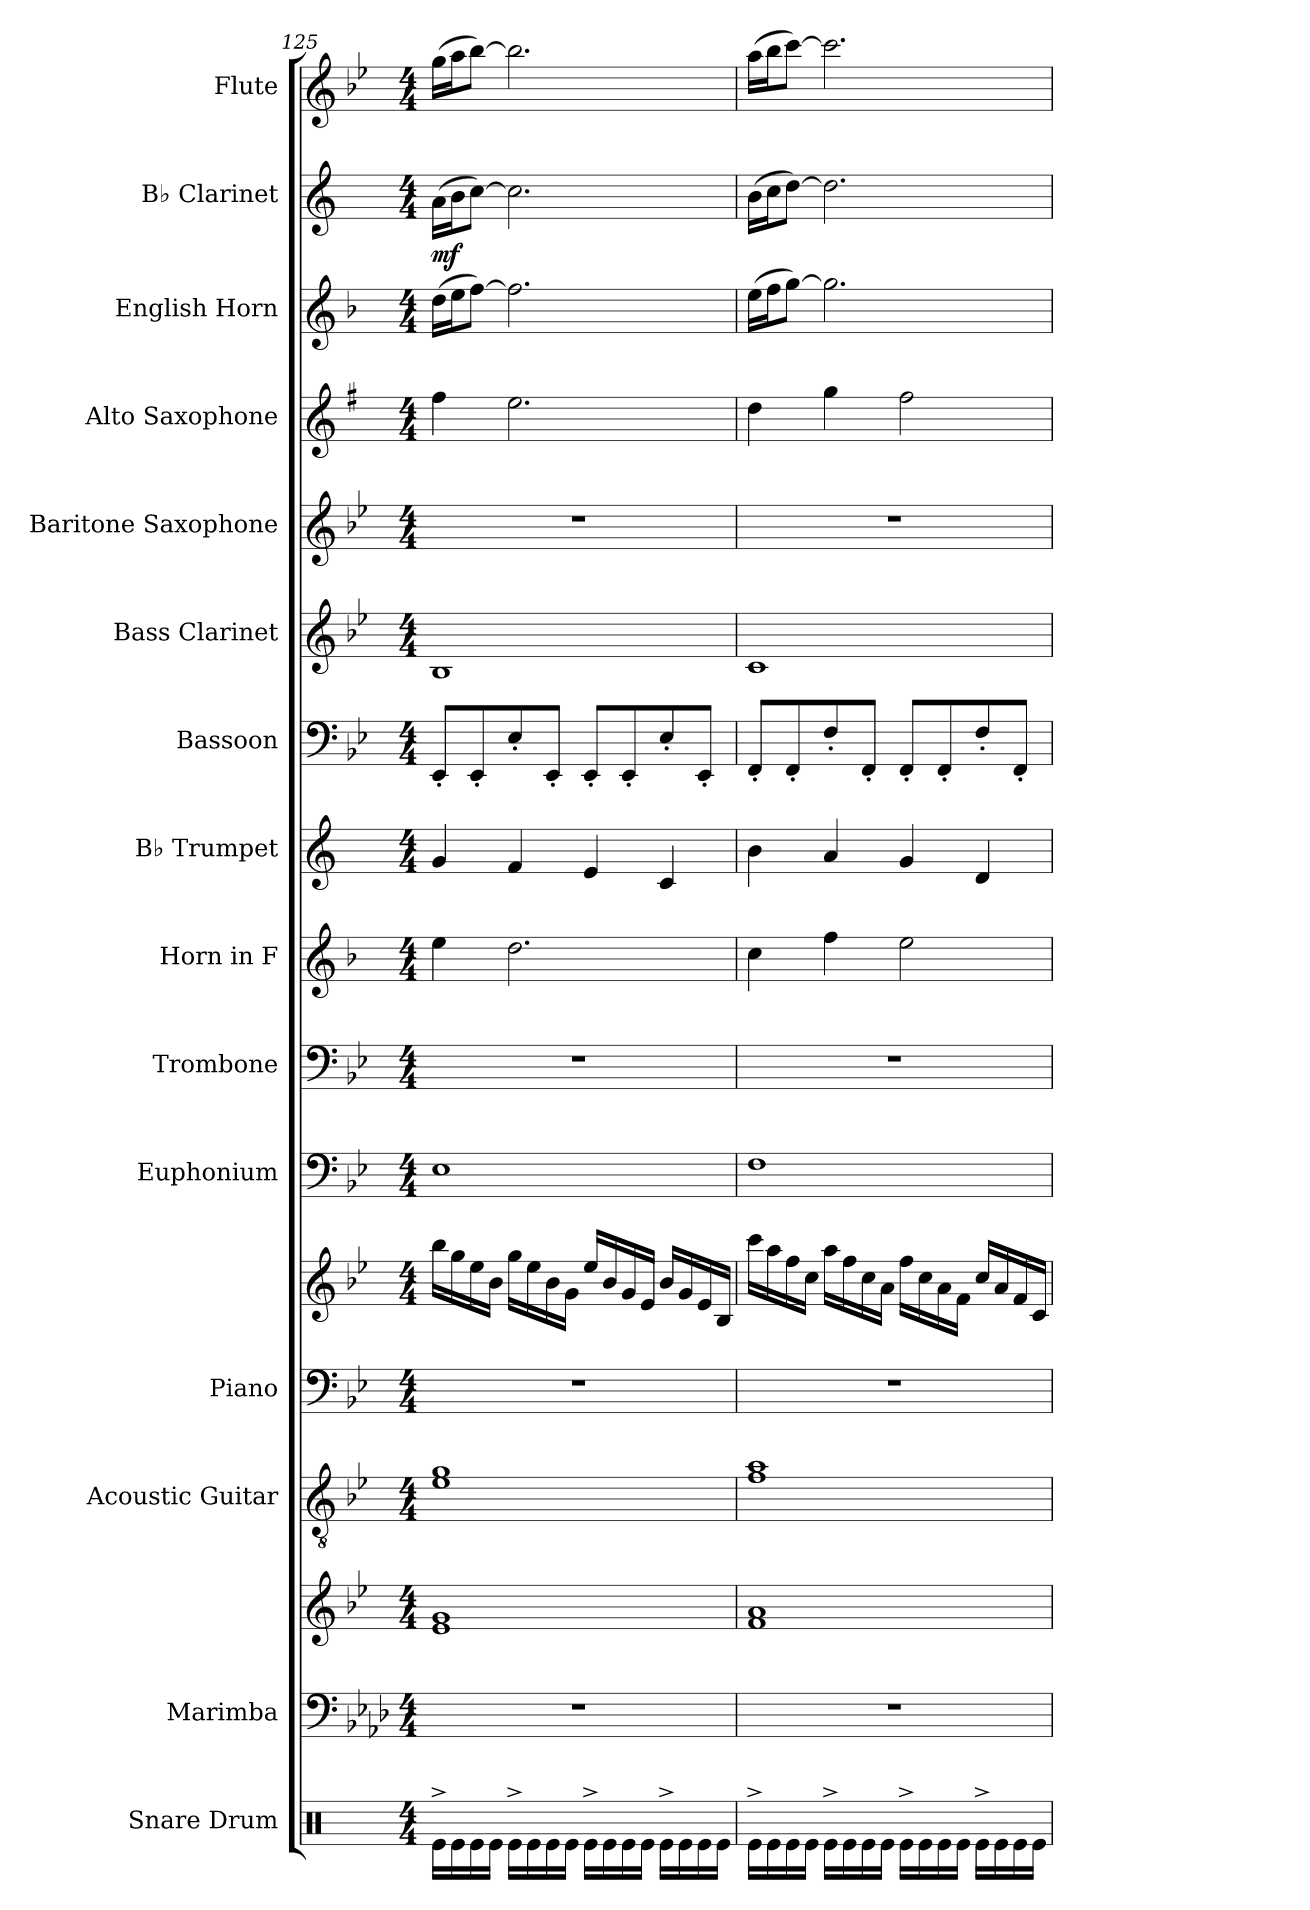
**kern	**kern	**kern	**kern	**kern	**kern	**kern	**kern	**kern	**kern	**kern	**kern	**kern	**kern	**kern	**kern	**dynam	**kern
*part15	*part14	*part14	*part13	*part12	*part12	*part11	*part10	*part9	*part8	*part7	*part6	*part5	*part4	*part3	*part2	*part2	*part1
*staff17	*staff16	*staff15	*staff14	*staff13	*staff12	*staff11	*staff10	*staff9	*staff8	*staff7	*staff6	*staff5	*staff4	*staff3	*staff2	*staff2	*staff1
*I"Snare Drum	*I"Marimba	*	*I"Acoustic Guitar	*I"Piano	*	*I"Euphonium	*I"Trombone	*I"Horn in F	*I"B♭ Trumpet	*I"Bassoon	*I"Bass Clarinet	*I"Baritone Saxophone	*I"Alto Saxophone	*I"English Horn	*I"B♭ Clarinet	*	*I"Flute
*I'Sn. Dr.	*I'Mrm.	*	*I'Guit.	*I'Pno.	*	*I'Eu.	*I'Trb.	*	*I'B♭ Tpt.	*I'Bsn.	*I'B. Cl.	*I'Bar. Sax.	*I'A. Sax.	*I'E. Hn.	*I'B♭ Cl.	*	*I'Fl.
!!LO:PB:g=z
*clefX	*clefF4	*clefG2	*clefGv2	*clefF4	*clefG2	*clefF4	*clefF4	*clefG2	*clefG2	*clefF4	*clefG2	*clefG2	*clefG2	*clefG2	*clefG2	*	*clefG2
*	*	*	*	*	*	*	*	*ITrd4c7	*ITrd1c2	*	*ITrd8c14	*ITrd12c21	*ITrd5c9	*ITrd4c7	*ITrd1c2	*	*
*k[]	*k[b-e-a-d-]	*k[b-e-]	*k[b-e-]	*k[b-e-]	*k[b-e-]	*k[b-e-]	*k[b-e-]	*k[b-e-]	*k[b-e-]	*k[b-e-]	*k[b-e-]	*k[b-e-]	*k[b-e-]	*k[b-e-]	*k[b-e-]	*	*k[b-e-]
*M4/4	*M4/4	*M4/4	*M4/4	*M4/4	*M4/4	*M4/4	*M4/4	*M4/4	*M4/4	*M4/4	*M4/4	*M4/4	*M4/4	*M4/4	*M4/4	*	*M4/4
=125	=125	=125	=125	=125	=125	=125	=125	=125	=125	=125	=125	=125	=125	=125	=125	=125	=125
!	!	!	!	!	!	!	!	!	!	!	!	!	!	!	!	!LO:DY:b	!
16Re^\LL	1r	1e- 1g	1e- 1g	1r	16bb-\LL	1E-	1r	4a\	4f/	8EE-'/L	1BB-	1r	4a\	(16g\LL	(16g\LL	mf	(16gg\LL
16Re\	.	.	.	.	16gg\	.	.	.	.	.	.	.	.	16a\J	16a\J	.	16aa\J
16Re\	.	.	.	.	16ee-\	.	.	.	.	8EE-'/	.	.	.	[8b-\J)	[8b-\J)	.	[8bb-\J)
16Re\JJ	.	.	.	.	16b-\JJ	.	.	.	.	.	.	.	.	.	.	.	.
16Re^\LL	.	.	.	.	16gg\LL	.	.	2.g\	4e-/	8E-'/	.	.	2.g\	2.b-\]	2.b-\]	.	2.bb-\]
16Re\	.	.	.	.	16ee-\	.	.	.	.	.	.	.	.	.	.	.	.
16Re\	.	.	.	.	16b-\	.	.	.	.	8EE-'/J	.	.	.	.	.	.	.
16Re\JJ	.	.	.	.	16g\JJ	.	.	.	.	.	.	.	.	.	.	.	.
16Re^\LL	.	.	.	.	16ee-/LL	.	.	.	4d/	8EE-'/L	.	.	.	.	.	.	.
16Re\	.	.	.	.	16b-/	.	.	.	.	.	.	.	.	.	.	.	.
16Re\	.	.	.	.	16g/	.	.	.	.	8EE-'/	.	.	.	.	.	.	.
16Re\JJ	.	.	.	.	16e-/JJ	.	.	.	.	.	.	.	.	.	.	.	.
16Re^\LL	.	.	.	.	16b-/LL	.	.	.	4B-/	8E-'/	.	.	.	.	.	.	.
16Re\	.	.	.	.	16g/	.	.	.	.	.	.	.	.	.	.	.	.
16Re\	.	.	.	.	16e-/	.	.	.	.	8EE-'/J	.	.	.	.	.	.	.
16Re\JJ	.	.	.	.	16B-/JJ	.	.	.	.	.	.	.	.	.	.	.	.
=126	=126	=126	=126	=126	=126	=126	=126	=126	=126	=126	=126	=126	=126	=126	=126	=126	=126
16Re^\LL	1r	1f 1a	1f 1a	1r	16ccc\LL	1F	1r	4f\	4a\	8FF'/L	1C	1r	4f\	(16a\LL	(16a\LL	.	(16aa\LL
16Re\	.	.	.	.	16aa\	.	.	.	.	.	.	.	.	16b-\J	16b-\J	.	16bb-\J
16Re\	.	.	.	.	16ff\	.	.	.	.	8FF'/	.	.	.	[8cc\J)	[8cc\J)	.	[8ccc\J)
16Re\JJ	.	.	.	.	16cc\JJ	.	.	.	.	.	.	.	.	.	.	.	.
16Re^\LL	.	.	.	.	16aa\LL	.	.	4b-\	4g/	8F'/	.	.	4b-\	2.cc\]	2.cc\]	.	2.ccc\]
16Re\	.	.	.	.	16ff\	.	.	.	.	.	.	.	.	.	.	.	.
16Re\	.	.	.	.	16cc\	.	.	.	.	8FF'/J	.	.	.	.	.	.	.
16Re\JJ	.	.	.	.	16a\JJ	.	.	.	.	.	.	.	.	.	.	.	.
16Re^\LL	.	.	.	.	16ff\LL	.	.	2a\	4f/	8FF'/L	.	.	2a\	.	.	.	.
16Re\	.	.	.	.	16cc\	.	.	.	.	.	.	.	.	.	.	.	.
16Re\	.	.	.	.	16a\	.	.	.	.	8FF'/	.	.	.	.	.	.	.
16Re\JJ	.	.	.	.	16f\JJ	.	.	.	.	.	.	.	.	.	.	.	.
16Re^\LL	.	.	.	.	16cc/LL	.	.	.	4c/	8F'/	.	.	.	.	.	.	.
16Re\	.	.	.	.	16a/	.	.	.	.	.	.	.	.	.	.	.	.
16Re\	.	.	.	.	16f/	.	.	.	.	8FF'/J	.	.	.	.	.	.	.
16Re\JJ	.	.	.	.	16c/JJ	.	.	.	.	.	.	.	.	.	.	.	.
=	=	=	=	=	=	=	=	=	=	=	=	=	=	=	=	=	=
*-	*-	*-	*-	*-	*-	*-	*-	*-	*-	*-	*-	*-	*-	*-	*-	*-	*-
